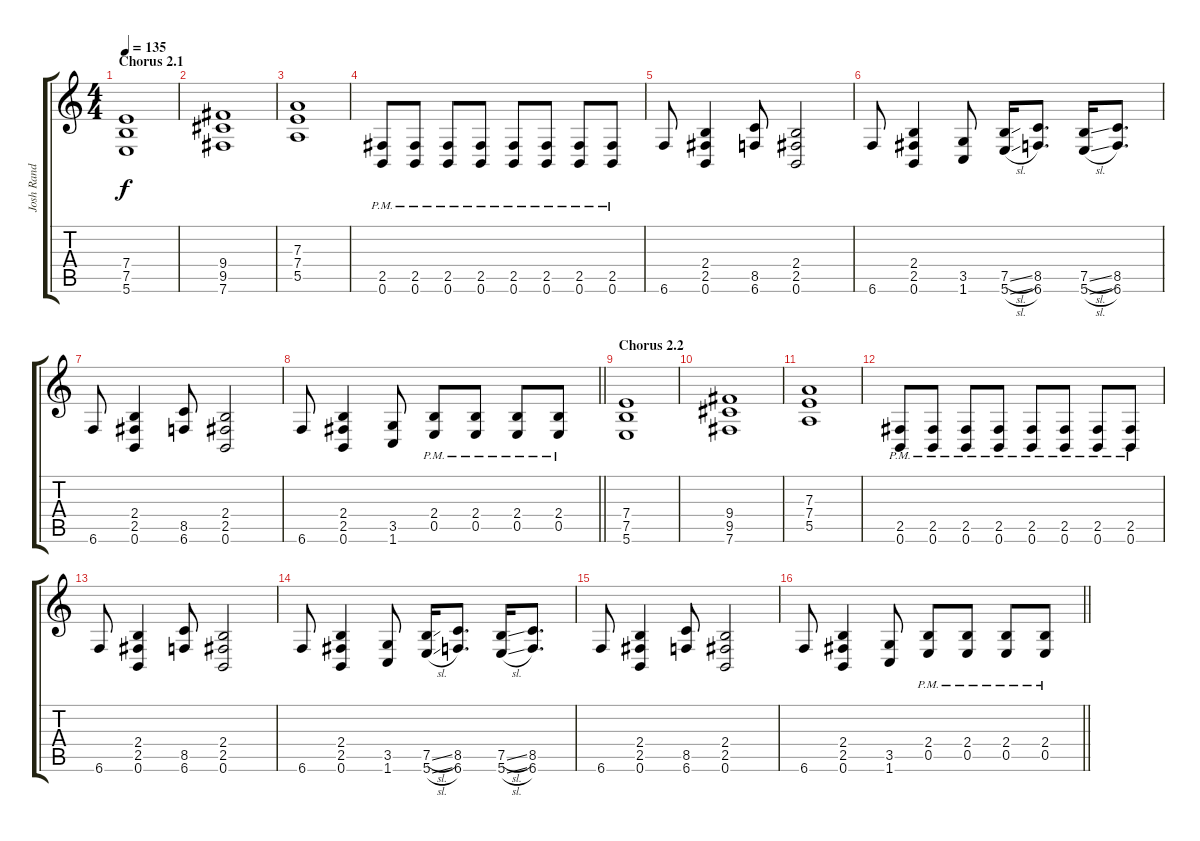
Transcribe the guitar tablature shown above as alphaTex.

\track ("Josh Rand" "Josh Rand") {instrument distortionguitar}
\staff {score tabs}
\tuning (B3 Gb3 D3 A2 E2 B1) {hide}
\ts (4 4)
\section ("" "Chorus 2.1")
\tempo 135
\clef g2
\ks c
(7.4 7.5 5.6).1{dy f} |
(9.4 9.5 7.6).1 |
(7.3 7.4 5.5).1 |
(2.5{pm} 0.6{pm}).8 (2.5{pm} 0.6{pm}).8 (2.5{pm} 0.6{pm}).8 (2.5{pm} 0.6{pm}).8 (2.5{pm} 0.6{pm}).8 (2.5{pm} 0.6{pm}).8 (2.5{pm} 0.6{pm}).8 (2.5{pm} 0.6{pm}).8 |
6.6.8 (2.4 2.5 0.6).4 (8.5 6.6).8 (2.4 2.5 0.6).2 |
6.6.8 (2.4 2.5 0.6).4 (3.5 1.6).8 (7.5{sl} 5.6{sl}).16 (8.5 6.6).8{d} (7.5{sl} 5.6{sl}).16 (8.5 6.6).8{d} |
6.6.8 (2.4 2.5 0.6).4 (8.5 6.6).8 (2.4 2.5 0.6).2 |
\barLineRight lightlight
6.6.8 (2.4 2.5 0.6).4 (3.5 1.6).8 (2.4{pm} 0.5{pm}).8 (2.4{pm} 0.5{pm}).8 (2.4{pm} 0.5{pm}).8 (2.4{pm} 0.5{pm}).8 |
\section ("" "Chorus 2.2")
(7.4 7.5 5.6).1 |
(9.4 9.5 7.6).1 |
(7.3 7.4 5.5).1 |
(2.5{pm} 0.6{pm}).8 (2.5{pm} 0.6{pm}).8 (2.5{pm} 0.6{pm}).8 (2.5{pm} 0.6{pm}).8 (2.5{pm} 0.6{pm}).8 (2.5{pm} 0.6{pm}).8 (2.5{pm} 0.6{pm}).8 (2.5{pm} 0.6{pm}).8 |
6.6.8 (2.4 2.5 0.6).4 (8.5 6.6).8 (2.4 2.5 0.6).2 |
6.6.8 (2.4 2.5 0.6).4 (3.5 1.6).8 (7.5{sl} 5.6{sl}).16 (8.5 6.6).8{d} (7.5{sl} 5.6{sl}).16 (8.5 6.6).8{d} |
6.6.8 (2.4 2.5 0.6).4 (8.5 6.6).8 (2.4 2.5 0.6).2 |
\barLineRight lightlight
6.6.8 (2.4 2.5 0.6).4 (3.5 1.6).8 (2.4{pm} 0.5{pm}).8 (2.4{pm} 0.5{pm}).8 (2.4{pm} 0.5{pm}).8 (2.4{pm} 0.5{pm}).8
